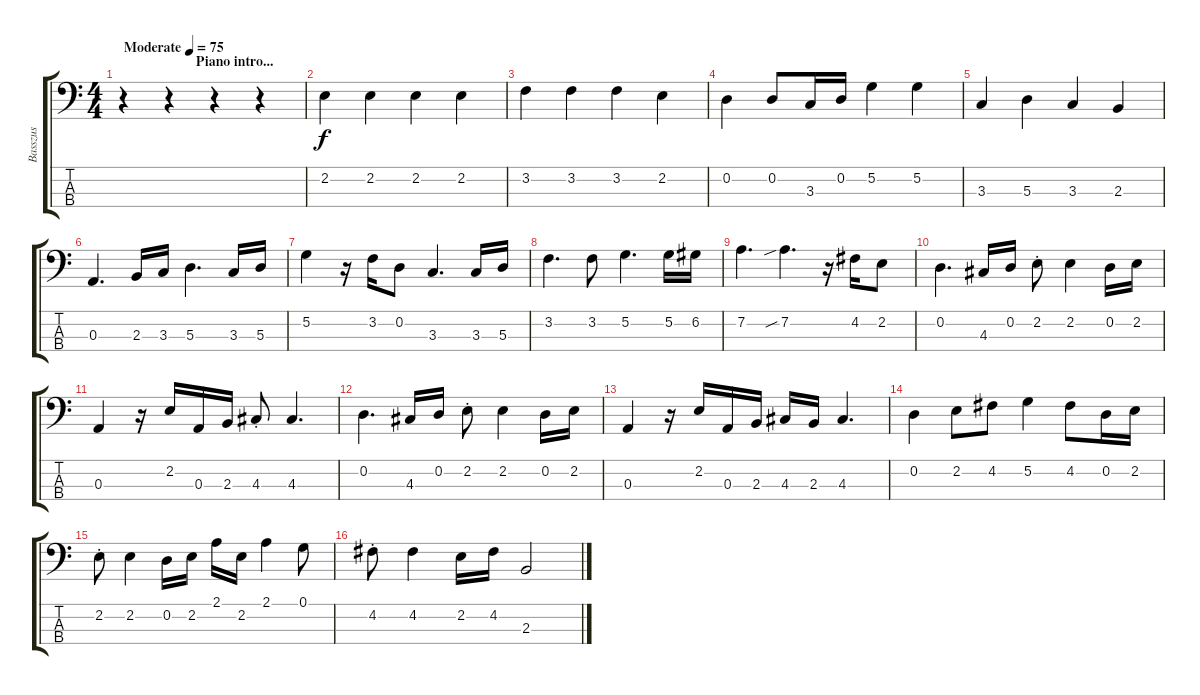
\track ("Basszus" "Basszus") {mute instrument electricbasspick}
\staff {score tabs}
\tuning (G2 D2 A1 E1) {hide}
\ts (4 4)
\section ("" "                      Piano intro...")
\tempo (75 "Moderate")
\clef f4
\ks c
r.4{dy f instrument electricbasspick} r.4 r.4 r.4 |
2.2.4 2.2.4 2.2.4 2.2.4 |
3.2.4 3.2.4 3.2.4 2.2.4 |
0.2.4 0.2.8 3.3.16 0.2.16 5.2.4 5.2.4 |
3.3.4 5.3.4 3.3.4 2.3.4 |
0.3.4{d} 2.3.16 3.3.16 5.3.4{d} 3.3.16 5.3.16 |
5.2.4 r.16 3.2.16 0.2.8 3.3.4{d} 3.3.16 5.3.16 |
3.2.4{d} 3.2.8 5.2.4{d} 5.2.16 6.2.16 |
7.2.4{d} 7.2{sib}.4{d} r.16 4.2.16 2.2.8 |
0.2.4{d} 4.3.16 0.2.16 2.2{st}.8 2.2.4 0.2.16 2.2.16 |
0.3.4 r.16 2.2.16 0.3.16 2.3.16 4.3{st}.8 4.3.4{d} |
0.2.4{d} 4.3.16 0.2.16 2.2{st}.8 2.2.4 0.2.16 2.2.16 |
0.3.4 r.16 2.2.16 0.3.16 2.3.16 4.3.16 2.3.16 4.3.4{d} |
0.2.4 2.2.8 4.2.8 5.2.4 4.2.8 0.2.16 2.2.16 |
2.2{st}.8 2.2.4 0.2.16 2.2.16 2.1.16 2.2.16 2.1.4 0.1.8 |
4.2{st}.8 4.2.4 2.2.16 4.2.16 2.3.2
